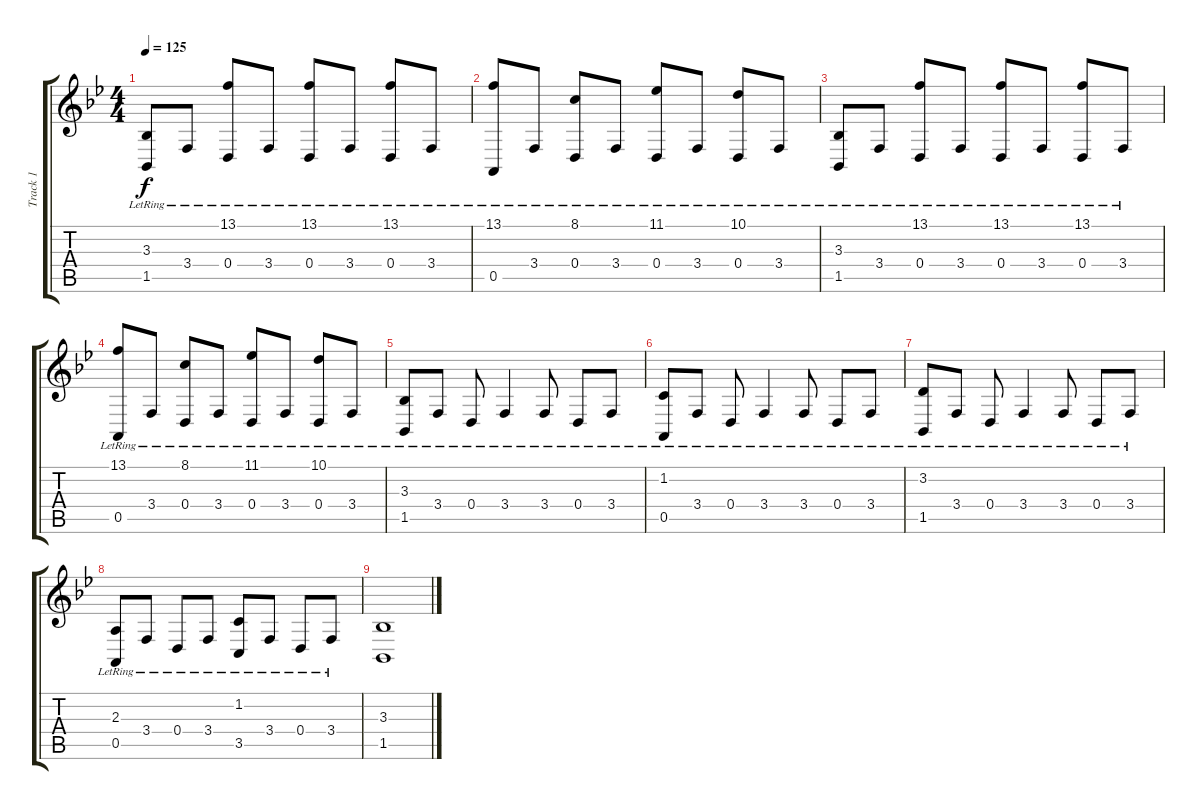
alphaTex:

\track ("Track 1" "Track 1") {instrument acousticgrandpiano}
\staff {score tabs}
\tuning (E4 B3 G3 D3 A2 E2) {hide}
\ts (4 4)
\tempo 125
\clef g2
\ks bb
(3.3{lr} 1.5{lr}).8{dy f} 3.4{lr}.8 (13.1{lr} 0.4{lr}).8 3.4{lr}.8 (13.1{lr} 0.4{lr}).8 3.4{lr}.8 (13.1{lr} 0.4{lr}).8 3.4{lr}.8 |
(13.1{lr} 0.5{lr}).8 3.4{lr}.8 (8.1{lr} 0.4{lr}).8 3.4{lr}.8 (11.1{lr} 0.4{lr}).8 3.4{lr}.8 (10.1{lr} 0.4{lr}).8 3.4{lr}.8 |
(3.3{lr} 1.5{lr}).8 3.4{lr}.8 (13.1{lr} 0.4{lr}).8 3.4{lr}.8 (13.1{lr} 0.4{lr}).8 3.4{lr}.8 (13.1{lr} 0.4{lr}).8 3.4{lr}.8 |
(13.1{lr} 0.5{lr}).8 3.4{lr}.8 (8.1{lr} 0.4{lr}).8 3.4{lr}.8 (11.1{lr} 0.4{lr}).8 3.4{lr}.8 (10.1{lr} 0.4{lr}).8 3.4{lr}.8 |
(3.3{lr} 1.5{lr}).8 3.4{lr}.8 0.4{lr}.8 3.4{lr}.4 3.4{lr}.8 0.4{lr}.8 3.4{lr}.8 |
(1.2{lr} 0.5{lr}).8 3.4{lr}.8 0.4{lr}.8 3.4{lr}.4 3.4{lr}.8 0.4{lr}.8 3.4{lr}.8 |
(3.2{lr} 1.5{lr}).8 3.4{lr}.8 0.4{lr}.8 3.4{lr}.4 3.4{lr}.8 0.4{lr}.8 3.4{lr}.8 |
(2.3{lr} 0.5{lr}).8 3.4{lr}.8 0.4{lr}.8 3.4{lr}.8 (1.2{lr} 3.5{lr}).8 3.4{lr}.8 0.4{lr}.8 3.4{lr}.8 |
(3.3 1.5).1
